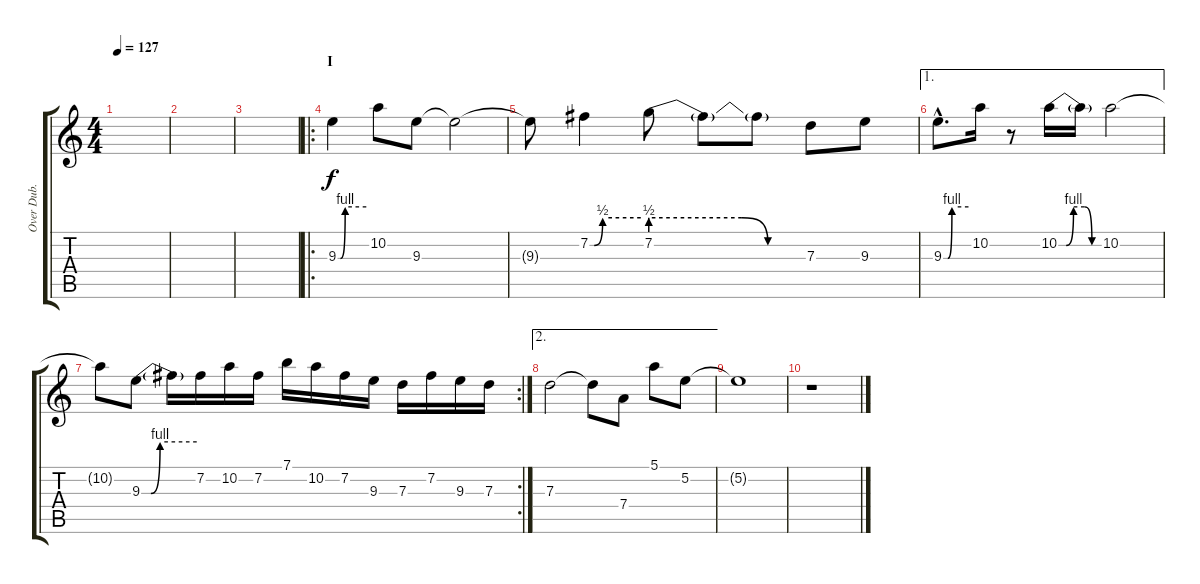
\track ("Over Dub." "Over Dub.") {instrument overdrivenguitar}
\staff {score tabs}
\tuning (E4 B3 G3 D3 A2 E2) {hide}
\ts (4 4)
\tempo 127
\clef g2
\ks c
|
|
|
\ro
\section ("" "I")
9.3{be (custom 0 0 5 0 15 4 60 4)}.4 10.2.8 9.3.8 9.3{t}.2 |
9.3{t}.8 7.2{be (custom 0 0 5 0 15 2 60 2)}.4 7.2{be (custom 0 2 35 2 45 0 60 0)}.8 7.2{t}.8 7.2{t}.8 7.3.8 9.3.8 |
\ae 1
9.3{be (custom 0 0 10 0 20 4 60 4) hac}.8{d} 10.2.16 r.8 10.2{be (custom 0 0 10 0 20 4 35 4 45 0 60 0)}.16 10.2{t}.16 10.2.2 |
\rc 2
10.2{t}.8 9.3{be (custom 0 0 10 0 20 4 60 4)}.8 9.3{t}.16 7.2.16 10.2.16 7.2.16 7.1.16 10.2.16 7.2.16 9.3.16 7.3.16 7.2.16 9.3.16 7.3.16 |
\ae 2
7.3.2 7.3{t}.8 7.4.8 5.1.8 5.2.8 |
5.2{t}.1 |
r.1
